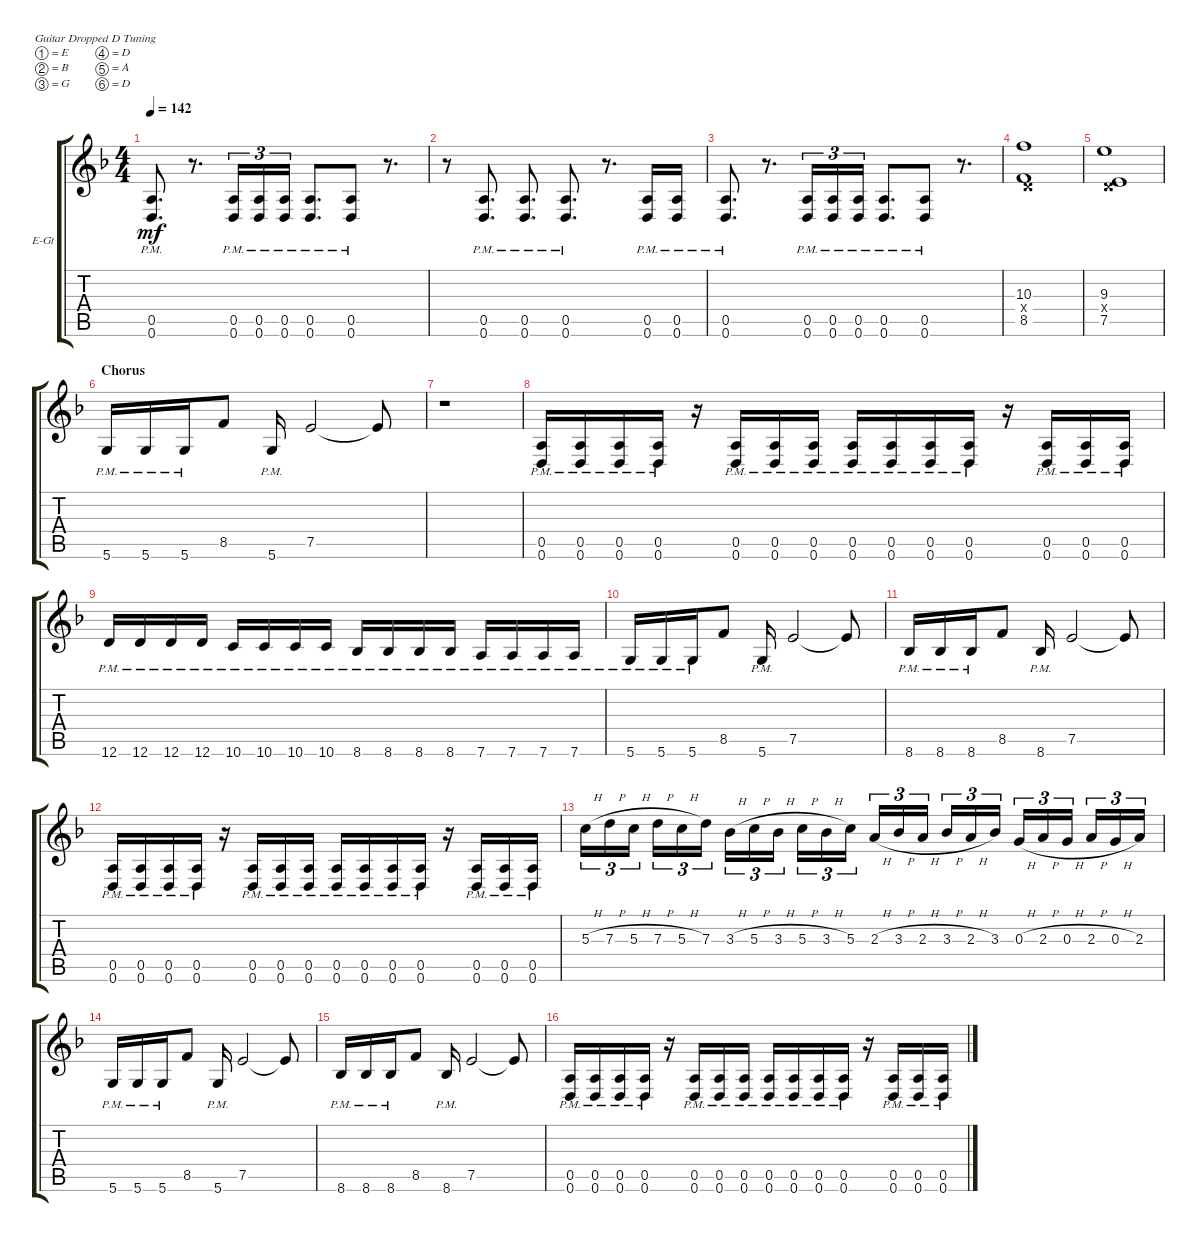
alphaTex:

\bracketExtendMode groupsimilarinstruments
\firstSystemTrackNameOrientation horizontal
\otherSystemsTrackNameOrientation horizontal
\track ("Electric Guitar 1" "E-Gt") {instrument distortionguitar}
\staff {score tabs}
\tuning (E4 B3 G3 D3 A2 D2)
\ts (4 4)
\tempo 142
\clef g2
\ks dminor
(0.5{pm} 0.6{pm}).8{d dy mf} r.8{d} (0.6{pm} 0.5{pm}).16{tu (3 2)} (0.5{pm} 0.6{pm}).16{tu (3 2)} (0.5{pm} 0.6{pm}).16{tu (3 2)} (0.5{pm} 0.6{pm}).8{d} (0.5{pm} 0.6{pm}).8 r.8{d} |
r.8 (0.5{pm} 0.6{pm}).8{d} (0.5{pm} 0.6{pm}).8{d} (0.5{pm} 0.6{pm}).8{d} r.8{d} (0.5{pm} 0.6{pm}).16 (0.5{pm} 0.6{pm}).16 |
(0.5{pm} 0.6{pm}).8{d} r.8{d} (0.6{pm} 0.5{pm}).16{tu (3 2)} (0.5{pm} 0.6{pm}).16{tu (3 2)} (0.5{pm} 0.6{pm}).16{tu (3 2)} (0.5{pm} 0.6{pm}).8{d} (0.5{pm} 0.6{pm}).8 r.8{d} |
(10.3 8.5 0.4{x}).1 |
(9.3 7.5 0.4{x}).1 |
\section ("" "Chorus")
5.6{pm}.16 5.6{pm}.16 5.6{pm}.16 8.5.8 5.6{pm}.16 7.5.2 7.5{t}.8 |
r.1 |
(0.5{pm} 0.6{pm}).16 (0.5{pm} 0.6{pm}).16 (0.5{pm} 0.6{pm}).16 (0.5{pm} 0.6{pm}).16 r.16 (0.5{pm} 0.6{pm}).16 (0.5{pm} 0.6{pm}).16 (0.5{pm} 0.6{pm}).16 (0.5{pm} 0.6{pm}).16 (0.5{pm} 0.6{pm}).16 (0.5{pm} 0.6{pm}).16 (0.5{pm} 0.6{pm}).16 r.16 (0.5{pm} 0.6{pm}).16 (0.5{pm} 0.6{pm}).16 (0.5{pm} 0.6{pm}).16 |
12.6{pm}.16 12.6{pm}.16 12.6{pm}.16 12.6{pm}.16 10.6{pm}.16 10.6{pm}.16 10.6{pm}.16 10.6{pm}.16 8.6{pm}.16 8.6{pm}.16 8.6{pm}.16 8.6{pm}.16 7.6{pm}.16 7.6{pm}.16 7.6{pm}.16 7.6{pm}.16 |
5.6{pm}.16 5.6{pm}.16 5.6{pm}.16 8.5.8 5.6{pm}.16 7.5.2 7.5{t}.8 |
8.6{pm}.16 8.6{pm}.16 8.6{pm}.16 8.5.8 8.6{pm}.16 7.5.2 7.5{t}.8 |
(0.5{pm} 0.6{pm}).16 (0.5{pm} 0.6{pm}).16 (0.5{pm} 0.6{pm}).16 (0.5{pm} 0.6{pm}).16 r.16 (0.5{pm} 0.6{pm}).16 (0.5{pm} 0.6{pm}).16 (0.5{pm} 0.6{pm}).16 (0.5{pm} 0.6{pm}).16 (0.5{pm} 0.6{pm}).16 (0.5{pm} 0.6{pm}).16 (0.5{pm} 0.6{pm}).16 r.16 (0.5{pm} 0.6{pm}).16 (0.5{pm} 0.6{pm}).16 (0.5{pm} 0.6{pm}).16 |
5.3{h}.16{tu (3 2)} 7.3{h}.16{tu (3 2)} 5.3{h}.16{tu (3 2)} 7.3{h}.16{tu (3 2)} 5.3{h}.16{tu (3 2)} 7.3.16{tu (3 2)} 3.3{h}.16{tu (3 2)} 5.3{h}.16{tu (3 2)} 3.3{h}.16{tu (3 2)} 5.3{h}.16{tu (3 2)} 3.3{h}.16{tu (3 2)} 5.3.16{tu (3 2)} 2.3{h}.16{tu (3 2)} 3.3{h}.16{tu (3 2)} 2.3{h}.16{tu (3 2)} 3.3{h}.16{tu (3 2)} 2.3{h}.16{tu (3 2)} 3.3.16{tu (3 2)} 0.3{h}.16{tu (3 2)} 2.3{h}.16{tu (3 2)} 0.3{h}.16{tu (3 2)} 2.3{h}.16{tu (3 2)} 0.3{h}.16{tu (3 2)} 2.3.16{tu (3 2)} |
5.6{pm}.16 5.6{pm}.16 5.6{pm}.16 8.5.8 5.6{pm}.16 7.5.2 7.5{t}.8 |
8.6{pm}.16 8.6{pm}.16 8.6{pm}.16 8.5.8 8.6{pm}.16 7.5.2 7.5{t}.8 |
(0.5{pm} 0.6{pm}).16 (0.5{pm} 0.6{pm}).16 (0.5{pm} 0.6{pm}).16 (0.5{pm} 0.6{pm}).16 r.16 (0.5{pm} 0.6{pm}).16 (0.5{pm} 0.6{pm}).16 (0.5{pm} 0.6{pm}).16 (0.5{pm} 0.6{pm}).16 (0.5{pm} 0.6{pm}).16 (0.5{pm} 0.6{pm}).16 (0.5{pm} 0.6{pm}).16 r.16 (0.5{pm} 0.6{pm}).16 (0.5{pm} 0.6{pm}).16 (0.5{pm} 0.6{pm}).16
